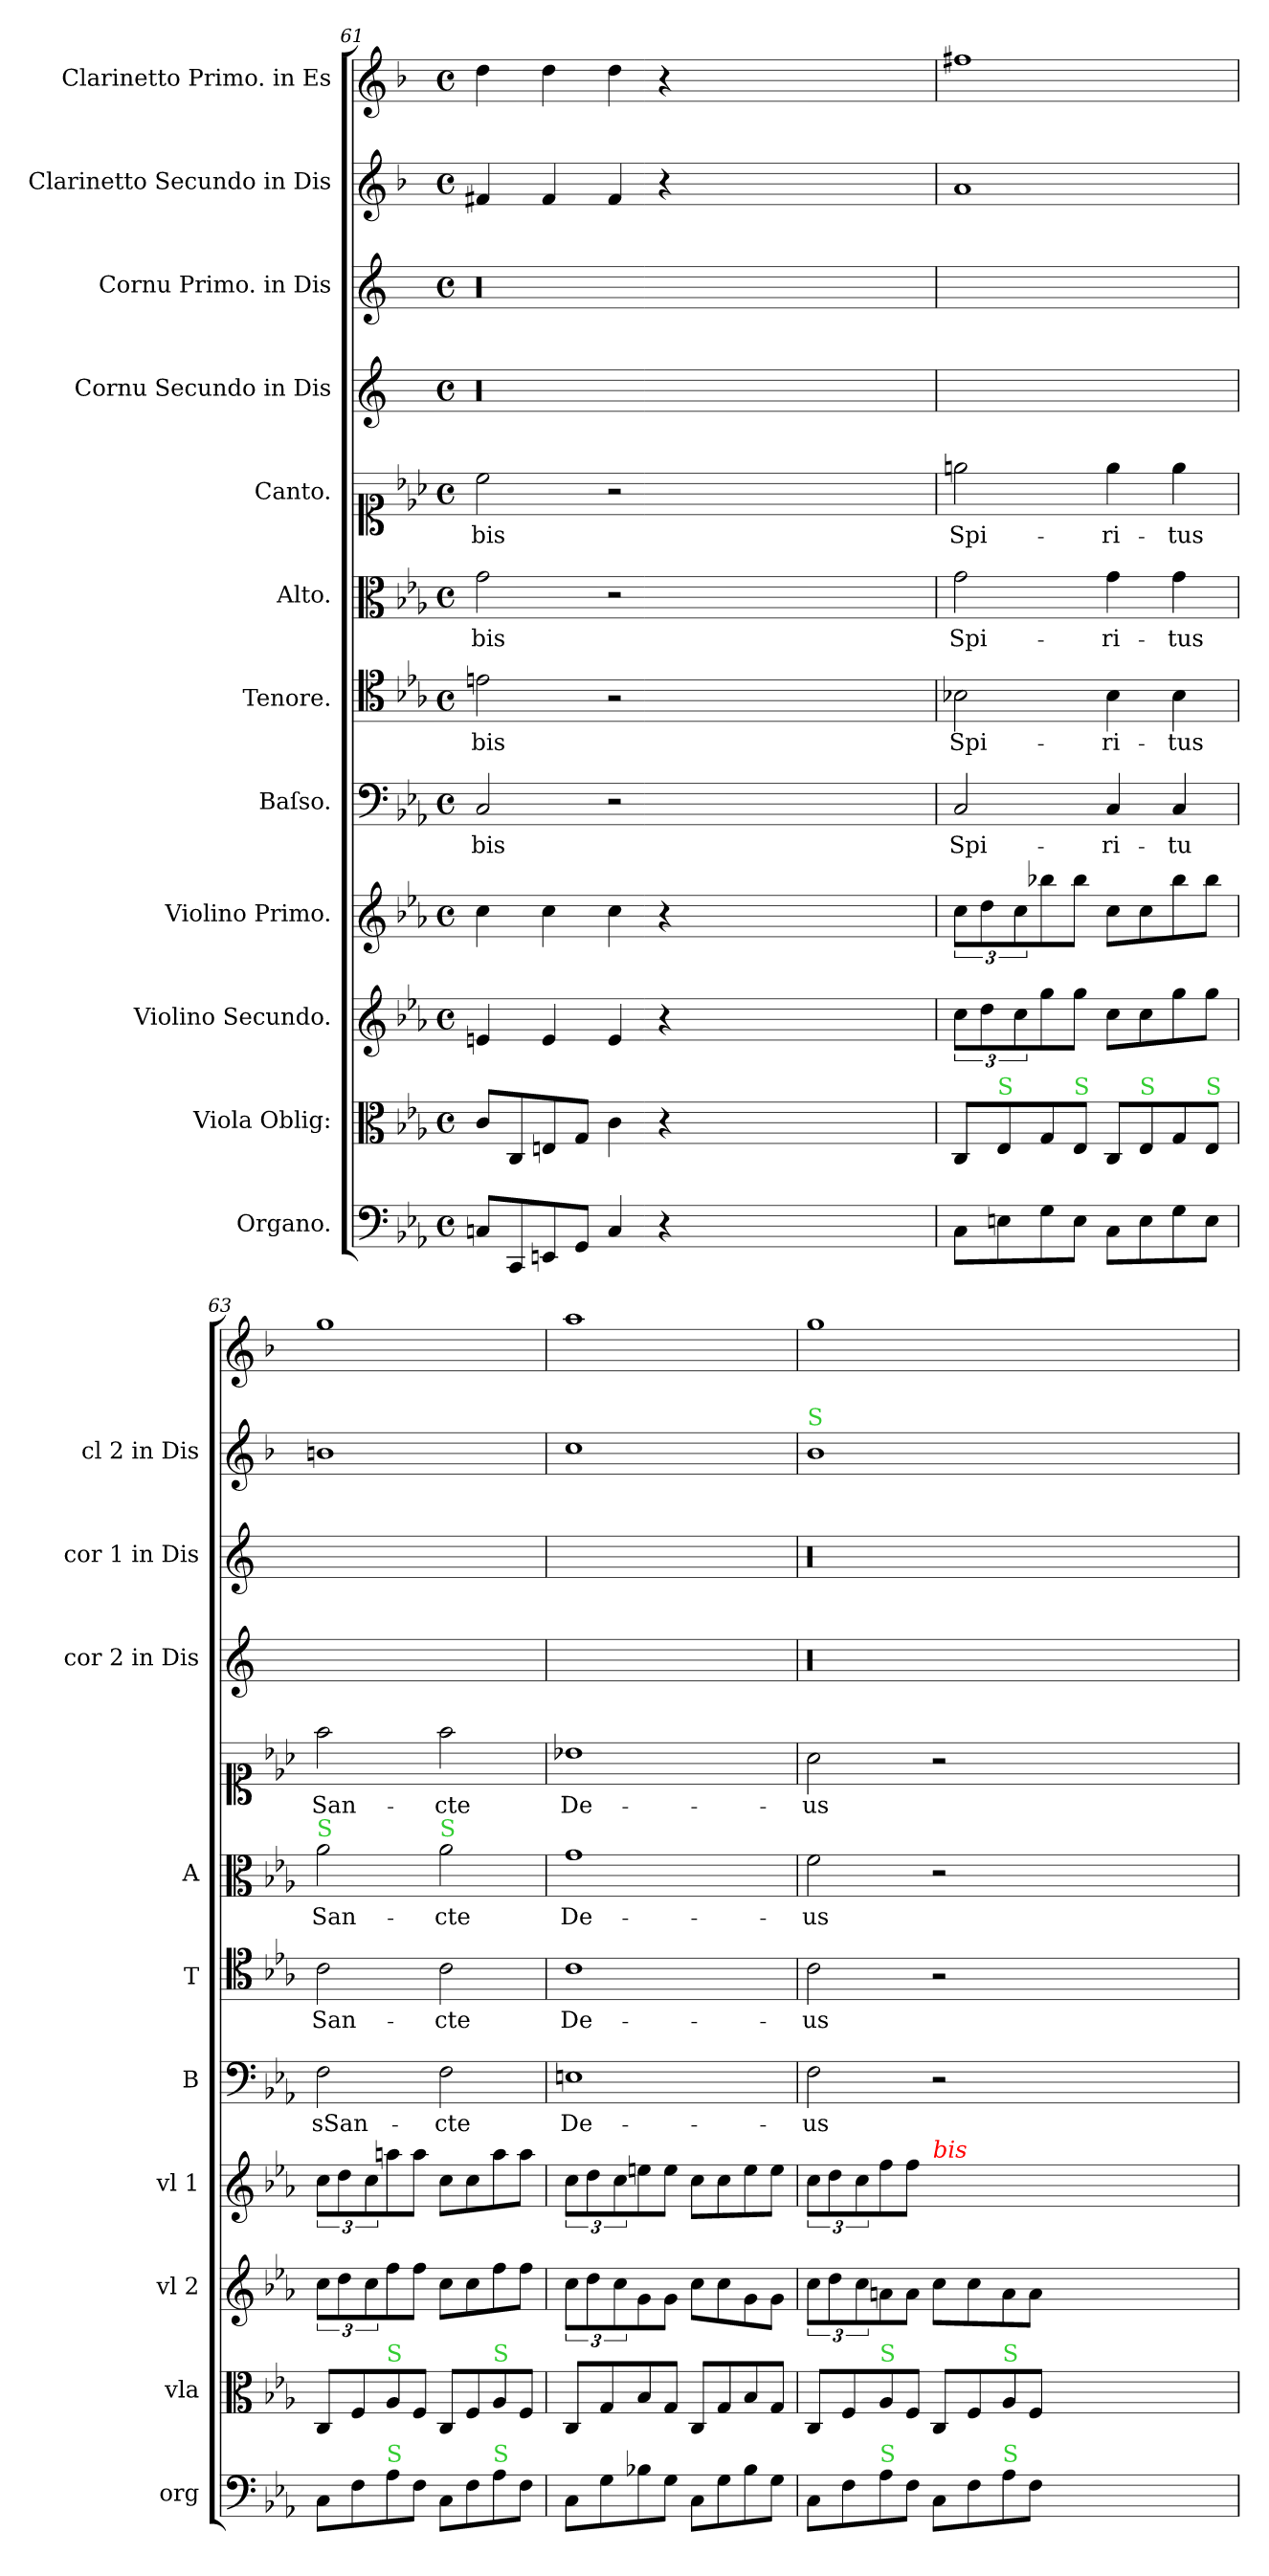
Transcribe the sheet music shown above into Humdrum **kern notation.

**kern	**kern	**kern	**kern	**kern	**text	**kern	**text	**kern	**text	**kern	**text	**kern	**kern	**kern	**kern
*part12	*part11	*part10	*part9	*part8	*part8	*part7	*part7	*part6	*part6	*part5	*part5	*part4	*part3	*part2	*part1
*staff12	*staff11	*staff10	*staff9	*staff8	*staff8	*staff7	*staff7	*staff6	*staff6	*staff5	*staff5	*staff4	*staff3	*staff2	*staff1
*I"Organo.	*I"Viola Oblig:	*I"Violino Secundo.	*I"Violino Primo.	*I"Baſso.	*	*I"Tenore.	*	*I"Alto.	*	*I"Canto.	*	*I"Cornu Secundo in Dis	*I"Cornu Primo. in Dis	*I"Clarinetto Secundo in Dis	*I"Clarinetto Primo. in Es
*I'org	*I'vla	*I'vl 2	*I'vl 1	*I'B	*	*I'T	*	*I'A	*	*	*	*I'cor 2 in Dis	*I'cor 1 in Dis	*I'cl 2 in Dis	*
*clefF4	*clefC3	*clefG2	*clefG2	*clefF4	*	*clefC4	*	*clefC3	*	*clefC1	*	*clefG2	*clefG2	*clefG2	*clefG2
*	*	*	*	*	*	*	*	*	*	*	*	*ITrd5c9	*ITrd5c9	*ITrd1c2	*ITrd1c2
*k[b-e-a-]	*k[b-e-a-]	*k[b-e-a-]	*k[b-e-a-]	*k[b-e-a-]	*	*k[b-e-a-]	*	*k[b-e-a-]	*	*k[b-e-a-]	*	*k[b-e-a-]	*k[b-e-a-]	*k[b-e-a-]	*k[b-e-a-]
*E-:	*E-:	*E-:	*E-:	*E-:	*	*E-:	*	*E-:	*	*E-:	*	*E-:	*E-:	*E-:	*E-:
*M4/4	*M4/4	*M4/4	*M4/4	*M4/4	*	*M4/4	*	*M4/4	*	*M4/4	*	*M4/4	*M4/4	*M4/4	*M4/4
*met(c)	*met(c)	*met(c)	*met(c)	*met(c)	*	*met(c)	*	*met(c)	*	*met(c)	*	*met(c)	*met(c)	*met(c)	*met(c)
=61	=61	=61	=61	=61	=61	=61	=61	=61	=61	=61	=61	=61	=61	=61	=61
8Cn/L	8c/L	4en/	4cc\	2C/	-bis	2en\	-bis	2g\	-bis	2cc\	-bis	00r	00r	4en/	4cc\
8CC/	8C/	.	.	.	.	.	.	.	.	.	.	.	.	.	.
8EEn/	8En/	4e/	4cc\	.	.	.	.	.	.	.	.	.	.	4e/	4cc\
8GG/J	8G/J	.	.	.	.	.	.	.	.	.	.	.	.	.	.
4C/	4c\	4e/	4cc\	2r	.	2r	.	2r	.	2r	.	.	.	4e/	4cc\
4r	4r	4r	4r	.	.	.	.	.	.	.	.	.	.	4r	4r
0.ryy	0.ryy	0.ryy	0.ryy	0.ryy	.	0.ryy	.	0.ryy	.	0.ryy	.	.	.	0.ryy	0.ryy
=62	=62	=62	=62	=62	=62	=62	=62	=62	=62	=62	=62	=62	=62	=62	=62
8C\L	8C/L	12cc\L	12cc\L	2C/	Spi-	2B-X\	Spi-	2g\	Spi-	2een\	Spi-	1ryy	1ryy	1g	1een
.	.	12dd\	12dd\	.	.	.	.	.	.	.	.	.	.	.	.
!	!LO:TX:a:color=limegreen:t=S	!	!	!	!	!	!	!	!	!	!	!	!	!	!
8En\	8E-/	.	.	.	.	.	.	.	.	.	.	.	.	.	.
.	.	12cc\	12cc\	.	.	.	.	.	.	.	.	.	.	.	.
8G\	8G/	8gg\	8bb-X\	.	.	.	.	.	.	.	.	.	.	.	.
!	!LO:TX:a:color=limegreen:t=S	!	!	!	!	!	!	!	!	!	!	!	!	!	!
8E\J	8E-/J	8gg\J	8bb-\J	.	.	.	.	.	.	.	.	.	.	.	.
8C\L	8C/L	8cc\L	8cc\L	4C/	-ri-	4B-\	-ri-	4g\	-ri-	4ee\	-ri-	.	.	.	.
!	!LO:TX:a:color=limegreen:t=S	!	!	!	!	!	!	!	!	!	!	!	!	!	!
8E\	8E-/	8cc\	8cc\	.	.	.	.	.	.	.	.	.	.	.	.
8G\	8G/	8gg\	8bb-\	4C/	-tu	4B-\	-tus	4g\	-tus	4ee\	-tus	.	.	.	.
!	!LO:TX:a:color=limegreen:t=S	!	!	!	!	!	!	!	!	!	!	!	!	!	!
8E\J	8E-/J	8gg\J	8bb-\J	.	.	.	.	.	.	.	.	.	.	.	.
=63	=63	=63	=63	=63	=63	=63	=63	=63	=63	=63	=63	=63	=63	=63	=63
!	!	!	!	!	!	!	!	!LO:TX:a:color=limegreen:t=S	!	!	!	!	!	!	!
8C\L	8C/L	12cc\L	12cc\L	2F\	sSan-	2c\	San-	2a-\	San-	2ff\	San-	1ryy	1ryy	1an	1ff
.	.	12dd\	12dd\	.	.	.	.	.	.	.	.	.	.	.	.
8F\	8F/	.	.	.	.	.	.	.	.	.	.	.	.	.	.
.	.	12cc\	12cc\	.	.	.	.	.	.	.	.	.	.	.	.
!	!LO:TX:a:color=limegreen:t=S	!	!	!	!	!	!	!	!	!	!	!	!	!	!
!LO:TX:a:color=limegreen:t=S	!	!	!	!	!	!	!	!	!	!	!	!	!	!	!
8A-\	8A-/	8ff\	8aan\	.	.	.	.	.	.	.	.	.	.	.	.
8F\J	8F/J	8ff\J	8aa\J	.	.	.	.	.	.	.	.	.	.	.	.
!	!	!	!	!	!	!	!	!LO:TX:a:color=limegreen:t=S	!	!	!	!	!	!	!
8C\L	8C/L	8cc\L	8cc\L	2F\	-cte	2c\	-cte	2a-\	-cte	2ff\	-cte	.	.	.	.
8F\	8F/	8cc\	8cc\	.	.	.	.	.	.	.	.	.	.	.	.
!	!LO:TX:a:color=limegreen:t=S	!	!	!	!	!	!	!	!	!	!	!	!	!	!
!LO:TX:a:color=limegreen:t=S	!	!	!	!	!	!	!	!	!	!	!	!	!	!	!
8A-\	8A-/	8ff\	8aa\	.	.	.	.	.	.	.	.	.	.	.	.
8F\J	8F/J	8ff\J	8aa\J	.	.	.	.	.	.	.	.	.	.	.	.
=64	=64	=64	=64	=64	=64	=64	=64	=64	=64	=64	=64	=64	=64	=64	=64
8C\L	8C/L	12cc\L	12cc\L	1En	De-	1c	De-	1g	De-	1b-X	De-	1ryy	1ryy	1b-	1gg
.	.	12dd\	12dd\	.	.	.	.	.	.	.	.	.	.	.	.
8G\	8G/	.	.	.	.	.	.	.	.	.	.	.	.	.	.
.	.	12cc\	12cc\	.	.	.	.	.	.	.	.	.	.	.	.
8B-X\	8B-/	8g\	8een\	.	.	.	.	.	.	.	.	.	.	.	.
8G\J	8G/J	8g\J	8ee\J	.	.	.	.	.	.	.	.	.	.	.	.
8C\L	8C/L	8cc\L	8cc\L	.	.	.	.	.	.	.	.	.	.	.	.
8G\	8G/	8cc\	8cc\	.	.	.	.	.	.	.	.	.	.	.	.
8B-\	8B-/	8g\	8ee\	.	.	.	.	.	.	.	.	.	.	.	.
8G\J	8G/J	8g\J	8ee\J	.	.	.	.	.	.	.	.	.	.	.	.
=65	=65	=65	=65	=65	=65	=65	=65	=65	=65	=65	=65	=65	=65	=65	=65
!	!	!	!	!	!	!	!	!	!	!	!	!	!	!LO:TX:a:color=limegreen:t=S	!
8C\L	8C/L	12cc\L	12cc\L	2F\	-us	2c\	-us	2f\	-us	2a-\	-us	00r	00r	1a-	1ff
.	.	12dd\	12dd\	.	.	.	.	.	.	.	.	.	.	.	.
8F\	8F/	.	.	.	.	.	.	.	.	.	.	.	.	.	.
.	.	12cc\	12cc\	.	.	.	.	.	.	.	.	.	.	.	.
!	!LO:TX:a:color=limegreen:t=S	!	!	!	!	!	!	!	!	!	!	!	!	!	!
!LO:TX:a:color=limegreen:t=S	!	!	!	!	!	!	!	!	!	!	!	!	!	!	!
8A-\	8A-/	8an\	8ff\	.	.	.	.	.	.	.	.	.	.	.	.
8F\J	8F/J	8a\J	8ff\J	.	.	.	.	.	.	.	.	.	.	.	.
!	!	!	!LO:TX:a:i:color=red:t=bis	!	!	!	!	!	!	!	!	!	!	!	!
8C\L	8C/L	8cc\L	12cc\Lyy	2r	.	2r	.	2r	.	2r	.	.	.	.	.
.	.	.	12dd\yy	.	.	.	.	.	.	.	.	.	.	.	.
8F\	8F/	8cc\	.	.	.	.	.	.	.	.	.	.	.	.	.
.	.	.	12cc\yy	.	.	.	.	.	.	.	.	.	.	.	.
!	!LO:TX:a:color=limegreen:t=S	!	!	!	!	!	!	!	!	!	!	!	!	!	!
!LO:TX:a:color=limegreen:t=S	!	!	!	!	!	!	!	!	!	!	!	!	!	!	!
8A-\	8A-/	8a\	8ff\yy	.	.	.	.	.	.	.	.	.	.	.	.
8F\J	8F/J	8a\J	8ff\Jyy	.	.	.	.	.	.	.	.	.	.	.	.
0.ryy	0.ryy	0.ryy	0.ryy	0.ryy	.	0.ryy	.	0.ryy	.	0.ryy	.	.	.	0.ryy	0.ryy
=	=	=	=	=	=	=	=	=	=	=	=	=	=	=	=
*-	*-	*-	*-	*-	*-	*-	*-	*-	*-	*-	*-	*-	*-	*-	*-
